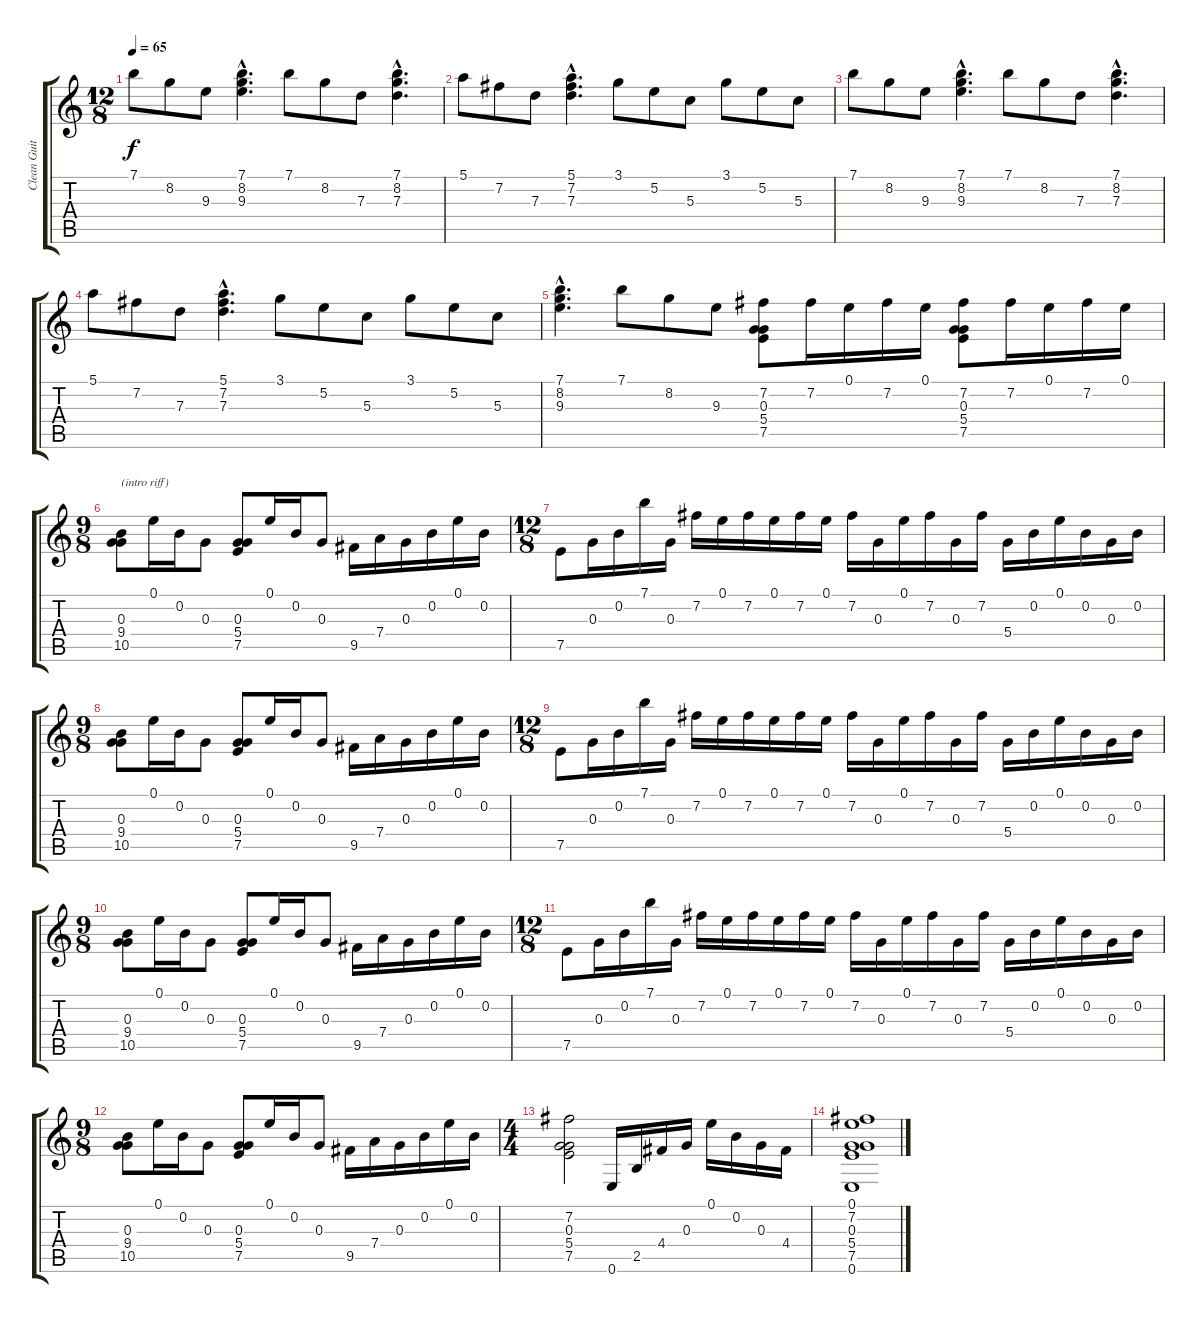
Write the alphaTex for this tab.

\track ("Clean Guitar 2" "Clean Guit") {instrument acousticguitarsteel}
\staff {score tabs}
\tuning (E4 B3 G3 D3 A2 E2) {hide}
\ts (12 8)
\tempo 65
\clef g2
\ks c
7.1.8{dy f} 8.2.8 9.3.8 (7.1{hac} 8.2{hac} 9.3{hac}).4{d} 7.1.8 8.2.8 7.3.8 (7.1{hac} 8.2{hac} 7.3{hac}).4{d} |
5.1.8 7.2.8 7.3.8 (5.1{hac} 7.2{hac} 7.3{hac}).4{d} 3.1.8 5.2.8 5.3.8 3.1.8 5.2.8 5.3.8 |
7.1.8 8.2.8 9.3.8 (7.1{hac} 8.2{hac} 9.3{hac}).4{d} 7.1.8 8.2.8 7.3.8 (7.1{hac} 8.2{hac} 7.3{hac}).4{d} |
5.1.8 7.2.8 7.3.8 (5.1{hac} 7.2{hac} 7.3{hac}).4{d} 3.1.8 5.2.8 5.3.8 3.1.8 5.2.8 5.3.8 |
(7.1{hac} 8.2{hac} 9.3{hac}).4{d} 7.1.8 8.2.8 9.3.8 (7.2 0.3 5.4 7.5).8 7.2.16 0.1.16 7.2.16 0.1.16 (7.2 0.3 5.4 7.5).8 7.2.16 0.1.16 7.2.16 0.1.16 |
\ts (9 8)
(0.3 9.4 10.5).8{txt "(intro riff)"} 0.1.16 0.2.16 0.3.8 (0.3 5.4 7.5).8 0.1.16 0.2.16 0.3.8 9.5.16 7.4.16 0.3.16 0.2.16 0.1.16 0.2.16 |
\ts (12 8)
7.5.8 0.3.16 0.2.16 7.1.16 0.3.16 7.2.16 0.1.16 7.2.16 0.1.16 7.2.16 0.1.16 7.2.16 0.3.16 0.1.16 7.2.16 0.3.16 7.2.16 5.4.16 0.2.16 0.1.16 0.2.16 0.3.16 0.2.16 |
\ts (9 8)
(0.3 9.4 10.5).8 0.1.16 0.2.16 0.3.8 (0.3 5.4 7.5).8 0.1.16 0.2.16 0.3.8 9.5.16 7.4.16 0.3.16 0.2.16 0.1.16 0.2.16 |
\ts (12 8)
7.5.8 0.3.16 0.2.16 7.1.16 0.3.16 7.2.16 0.1.16 7.2.16 0.1.16 7.2.16 0.1.16 7.2.16 0.3.16 0.1.16 7.2.16 0.3.16 7.2.16 5.4.16 0.2.16 0.1.16 0.2.16 0.3.16 0.2.16 |
\ts (9 8)
(0.3 9.4 10.5).8 0.1.16 0.2.16 0.3.8 (0.3 5.4 7.5).8 0.1.16 0.2.16 0.3.8 9.5.16 7.4.16 0.3.16 0.2.16 0.1.16 0.2.16 |
\ts (12 8)
7.5.8 0.3.16 0.2.16 7.1.16 0.3.16 7.2.16 0.1.16 7.2.16 0.1.16 7.2.16 0.1.16 7.2.16 0.3.16 0.1.16 7.2.16 0.3.16 7.2.16 5.4.16 0.2.16 0.1.16 0.2.16 0.3.16 0.2.16 |
\ts (9 8)
(0.3 9.4 10.5).8 0.1.16 0.2.16 0.3.8 (0.3 5.4 7.5).8 0.1.16 0.2.16 0.3.8 9.5.16 7.4.16 0.3.16 0.2.16 0.1.16 0.2.16 |
\ts (4 4)
(7.2 0.3 5.4 7.5).2 0.6.16 2.5.16 4.4.16 0.3.16 0.1.16 0.2.16 0.3.16 4.4.16 |
(0.1 7.2 0.3 5.4 7.5 0.6).1
